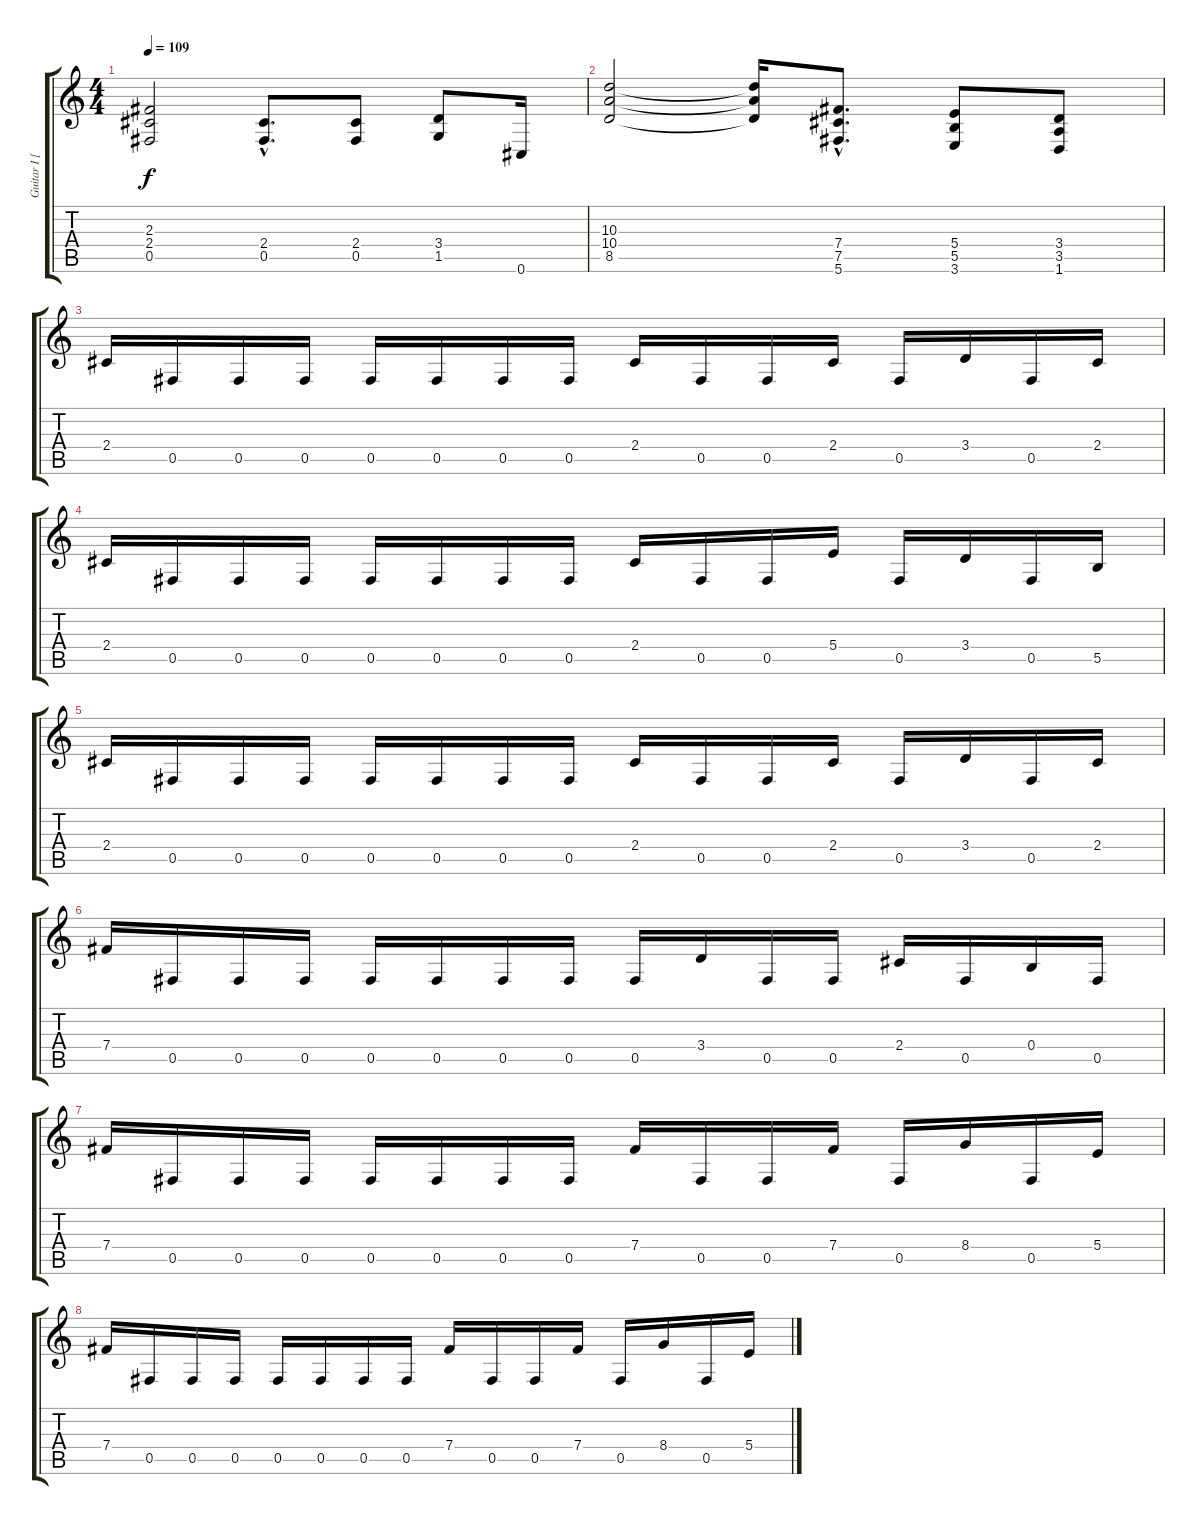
\track ("Guitar I [Sundin]" "Guitar I [") {instrument distortionguitar}
\staff {score tabs}
\tuning (Db4 Ab3 E3 B2 Gb2 Db2) {hide}
\ts (4 4)
\tempo 109
\clef g2
\ks c
(2.3 2.4 0.5).2{dy f} (2.4{hac} 0.5{hac}).8{d} (2.4 0.5).8 (3.4 1.5).8 0.6.16 |
(10.3 10.4 8.5).2 (10.3{t} 10.4{t} 8.5{t}).16 (7.4{hac} 7.5{hac} 5.6{hac}).8{d} (5.4 5.5 3.6).8 (3.4 3.5 1.6).8 |
\section ("" "")
2.4.16 0.5.16 0.5.16 0.5.16 0.5.16 0.5.16 0.5.16 0.5.16 2.4.16 0.5.16 0.5.16 2.4.16 0.5.16 3.4.16 0.5.16 2.4.16 |
2.4.16 0.5.16 0.5.16 0.5.16 0.5.16 0.5.16 0.5.16 0.5.16 2.4.16 0.5.16 0.5.16 5.4.16 0.5.16 3.4.16 0.5.16 5.5.16 |
2.4.16 0.5.16 0.5.16 0.5.16 0.5.16 0.5.16 0.5.16 0.5.16 2.4.16 0.5.16 0.5.16 2.4.16 0.5.16 3.4.16 0.5.16 2.4.16 |
7.4.16 0.5.16 0.5.16 0.5.16 0.5.16 0.5.16 0.5.16 0.5.16 0.5.16 3.4.16 0.5.16 0.5.16 2.4.16 0.5.16 0.4.16 0.5.16 |
7.4.16 0.5.16 0.5.16 0.5.16 0.5.16 0.5.16 0.5.16 0.5.16 7.4.16 0.5.16 0.5.16 7.4.16 0.5.16 8.4.16 0.5.16 5.4.16 |
7.4.16 0.5.16 0.5.16 0.5.16 0.5.16 0.5.16 0.5.16 0.5.16 7.4.16 0.5.16 0.5.16 7.4.16 0.5.16 8.4.16 0.5.16 5.4.16
